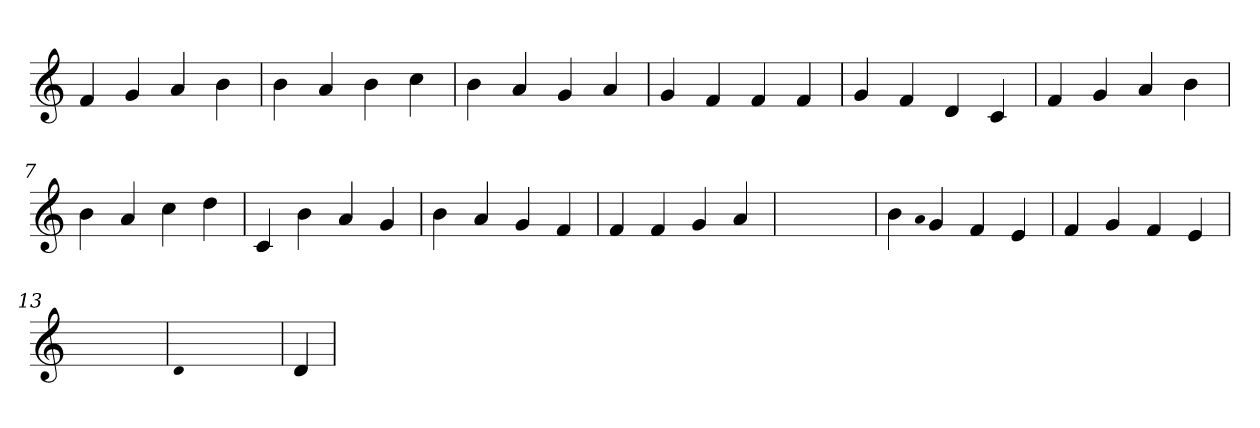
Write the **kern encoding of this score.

**kern
*part1
*staff1
*clefG2
=1
4f
4g
4a
4b
=2
4b
4a
4b
4cc
=3
4b
4a
4g
4a
=4
4g
4f
4f
4f
=5
4g
4f
4d
4c
=6
4f
4g
4a
4b
=7
4b
4a
4cc
4dd
=8
4c
4b
4a
4g
=9
4b
4a
4g
4f
=10
4f
4f
4g
4a
=11
1ryy
=11
4b
qqa
4g
4f
4e
=12
4f
4g
4f
4e
=13
1ryy
=13
qqd
1ryy
=13
4d
=
*-
